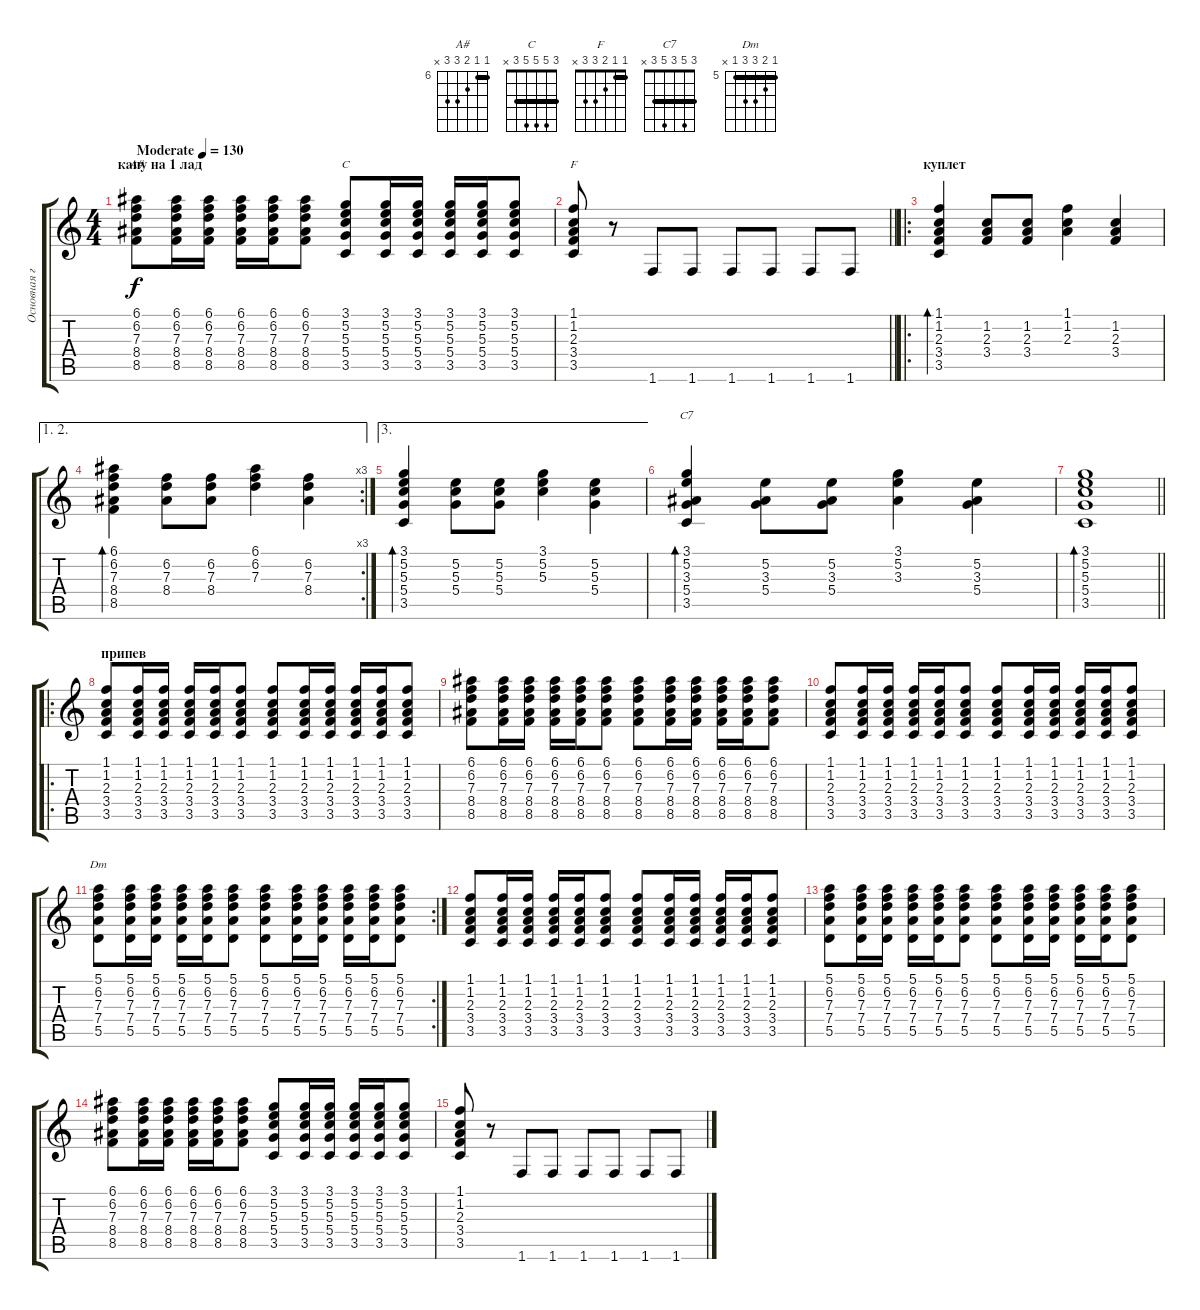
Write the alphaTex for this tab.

\track ("Основная гитара" "Основная г") {instrument acousticguitarnylon}
\staff {score tabs}
\tuning (E4 B3 G3 D3 A2 E2) {hide}
\chord ("A#" 6 6 7 8 8 x) {firstfret 6 barre 6}
\chord ("C" 3 5 5 5 3 x) {barre 3}
\chord ("F" 1 1 2 3 3 x) {barre 1}
\chord ("C7" 3 5 3 5 3 x) {barre 3}
\chord ("Dm" 5 6 7 7 5 x) {firstfret 5 barre 5}
\ts (4 4)
\section ("" "капу на 1 лад")
\tempo (130 "Moderate")
\clef g2
\ks c
(6.1 6.2 7.3 8.4 8.5).8{ch "A#" dy f instrument acousticguitarnylon} (6.1 6.2 7.3 8.4 8.5).16 (6.1 6.2 7.3 8.4 8.5).16 (6.1 6.2 7.3 8.4 8.5).16 (6.1 6.2 7.3 8.4 8.5).16 (6.1 6.2 7.3 8.4 8.5).8 (3.1 5.2 5.3 5.4 3.5).8{ch "C"} (3.1 5.2 5.3 5.4 3.5).16 (3.1 5.2 5.3 5.4 3.5).16 (3.1 5.2 5.3 5.4 3.5).16 (3.1 5.2 5.3 5.4 3.5).16 (3.1 5.2 5.3 5.4 3.5).8 |
\barLineRight lightlight
(1.1 1.2 2.3 3.4 3.5).8{ch "F"} r.8 1.6.8 1.6.8 1.6.8 1.6.8 1.6.8 1.6.8 |
\ro
\section ("" "куплет")
(1.1 1.2 2.3 3.4 3.5).4{bd 240} (1.2 2.3 3.4).8 (1.2 2.3 3.4).8 (1.1 1.2 2.3).4 (1.2 2.3 3.4).4 |
\ae (1 2)
\rc 3
(6.1 6.2 7.3 8.4 8.5).4{bd 240} (6.2 7.3 8.4).8 (6.2 7.3 8.4).8 (6.1 6.2 7.3).4 (6.2 7.3 8.4).4 |
\ae 3
(3.1 5.2 5.3 5.4 3.5).4{bd 240} (5.2 5.3 5.4).8 (5.2 5.3 5.4).8 (3.1 5.2 5.3).4 (5.2 5.3 5.4).4 |
(3.1 5.2 3.3 5.4 3.5).4{bd 240 ch "C7"} (5.2 3.3 5.4).8 (5.2 3.3 5.4).8 (3.1 5.2 3.3).4 (5.2 3.3 5.4).4 |
\barLineRight lightlight
(3.1 5.2 5.3 5.4 3.5).1{bd 240} |
\ro
\section ("" "припев")
(1.1 1.2 2.3 3.4 3.5).8 (1.1 1.2 2.3 3.4 3.5).16 (1.1 1.2 2.3 3.4 3.5).16 (1.1 1.2 2.3 3.4 3.5).16 (1.1 1.2 2.3 3.4 3.5).16 (1.1 1.2 2.3 3.4 3.5).8 (1.1 1.2 2.3 3.4 3.5).8 (1.1 1.2 2.3 3.4 3.5).16 (1.1 1.2 2.3 3.4 3.5).16 (1.1 1.2 2.3 3.4 3.5).16 (1.1 1.2 2.3 3.4 3.5).16 (1.1 1.2 2.3 3.4 3.5).8 |
(6.1 6.2 7.3 8.4 8.5).8 (6.1 6.2 7.3 8.4 8.5).16 (6.1 6.2 7.3 8.4 8.5).16 (6.1 6.2 7.3 8.4 8.5).16 (6.1 6.2 7.3 8.4 8.5).16 (6.1 6.2 7.3 8.4 8.5).8 (6.1 6.2 7.3 8.4 8.5).8 (6.1 6.2 7.3 8.4 8.5).16 (6.1 6.2 7.3 8.4 8.5).16 (6.1 6.2 7.3 8.4 8.5).16 (6.1 6.2 7.3 8.4 8.5).16 (6.1 6.2 7.3 8.4 8.5).8 |
(1.1 1.2 2.3 3.4 3.5).8 (1.1 1.2 2.3 3.4 3.5).16 (1.1 1.2 2.3 3.4 3.5).16 (1.1 1.2 2.3 3.4 3.5).16 (1.1 1.2 2.3 3.4 3.5).16 (1.1 1.2 2.3 3.4 3.5).8 (1.1 1.2 2.3 3.4 3.5).8 (1.1 1.2 2.3 3.4 3.5).16 (1.1 1.2 2.3 3.4 3.5).16 (1.1 1.2 2.3 3.4 3.5).16 (1.1 1.2 2.3 3.4 3.5).16 (1.1 1.2 2.3 3.4 3.5).8 |
\rc 2
(5.1 6.2 7.3 7.4 5.5).8{ch "Dm"} (5.1 6.2 7.3 7.4 5.5).16 (5.1 6.2 7.3 7.4 5.5).16 (5.1 6.2 7.3 7.4 5.5).16 (5.1 6.2 7.3 7.4 5.5).16 (5.1 6.2 7.3 7.4 5.5).8 (5.1 6.2 7.3 7.4 5.5).8 (5.1 6.2 7.3 7.4 5.5).16 (5.1 6.2 7.3 7.4 5.5).16 (5.1 6.2 7.3 7.4 5.5).16 (5.1 6.2 7.3 7.4 5.5).16 (5.1 6.2 7.3 7.4 5.5).8 |
(1.1 1.2 2.3 3.4 3.5).8 (1.1 1.2 2.3 3.4 3.5).16 (1.1 1.2 2.3 3.4 3.5).16 (1.1 1.2 2.3 3.4 3.5).16 (1.1 1.2 2.3 3.4 3.5).16 (1.1 1.2 2.3 3.4 3.5).8 (1.1 1.2 2.3 3.4 3.5).8 (1.1 1.2 2.3 3.4 3.5).16 (1.1 1.2 2.3 3.4 3.5).16 (1.1 1.2 2.3 3.4 3.5).16 (1.1 1.2 2.3 3.4 3.5).16 (1.1 1.2 2.3 3.4 3.5).8 |
(5.1 6.2 7.3 7.4 5.5).8 (5.1 6.2 7.3 7.4 5.5).16 (5.1 6.2 7.3 7.4 5.5).16 (5.1 6.2 7.3 7.4 5.5).16 (5.1 6.2 7.3 7.4 5.5).16 (5.1 6.2 7.3 7.4 5.5).8 (5.1 6.2 7.3 7.4 5.5).8 (5.1 6.2 7.3 7.4 5.5).16 (5.1 6.2 7.3 7.4 5.5).16 (5.1 6.2 7.3 7.4 5.5).16 (5.1 6.2 7.3 7.4 5.5).16 (5.1 6.2 7.3 7.4 5.5).8 |
(6.1 6.2 7.3 8.4 8.5).8 (6.1 6.2 7.3 8.4 8.5).16 (6.1 6.2 7.3 8.4 8.5).16 (6.1 6.2 7.3 8.4 8.5).16 (6.1 6.2 7.3 8.4 8.5).16 (6.1 6.2 7.3 8.4 8.5).8 (3.1 5.2 5.3 5.4 3.5).8 (3.1 5.2 5.3 5.4 3.5).16 (3.1 5.2 5.3 5.4 3.5).16 (3.1 5.2 5.3 5.4 3.5).16 (3.1 5.2 5.3 5.4 3.5).16 (3.1 5.2 5.3 5.4 3.5).8 |
(1.1 1.2 2.3 3.4 3.5).8 r.8 1.6.8 1.6.8 1.6.8 1.6.8 1.6.8 1.6.8
